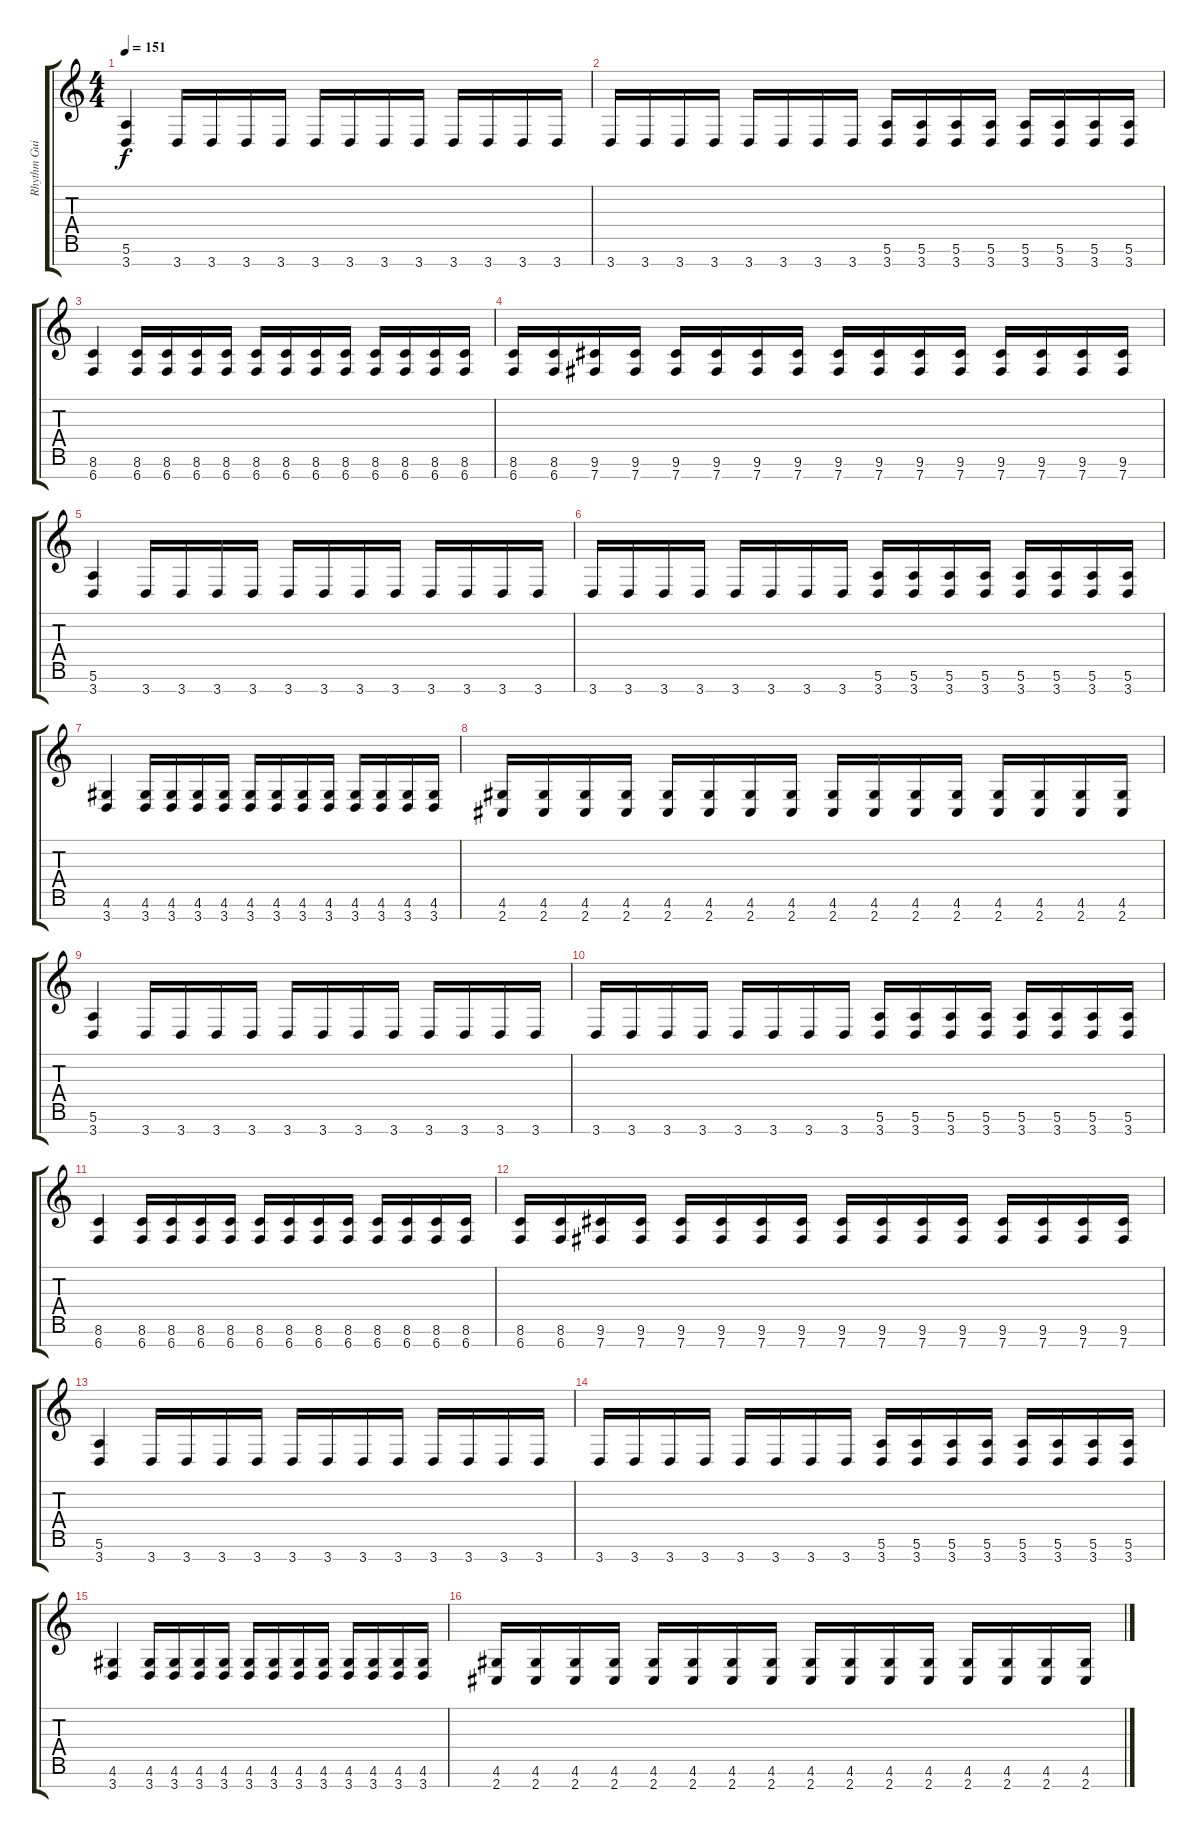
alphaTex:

\track ("Rhythm Guitar L" "Rhythm Gui") {instrument overdrivenguitar}
\staff {score tabs}
\tuning (E4 B3 G3 D3 A2 E2 B1) {hide}
\ts (4 4)
\tempo 151
\clef g2
\ks c
(5.6 3.7).4{dy f} 3.7.16 3.7.16 3.7.16 3.7.16 3.7.16 3.7.16 3.7.16 3.7.16 3.7.16 3.7.16 3.7.16 3.7.16 |
3.7.16 3.7.16 3.7.16 3.7.16 3.7.16 3.7.16 3.7.16 3.7.16 (5.6 3.7).16 (5.6 3.7).16 (5.6 3.7).16 (5.6 3.7).16 (5.6 3.7).16 (5.6 3.7).16 (5.6 3.7).16 (5.6 3.7).16 |
(8.6 6.7).4 (8.6 6.7).16 (8.6 6.7).16 (8.6 6.7).16 (8.6 6.7).16 (8.6 6.7).16 (8.6 6.7).16 (8.6 6.7).16 (8.6 6.7).16 (8.6 6.7).16 (8.6 6.7).16 (8.6 6.7).16 (8.6 6.7).16 |
(8.6 6.7).16 (8.6 6.7).16 (9.6 7.7).16 (9.6 7.7).16 (9.6 7.7).16 (9.6 7.7).16 (9.6 7.7).16 (9.6 7.7).16 (9.6 7.7).16 (9.6 7.7).16 (9.6 7.7).16 (9.6 7.7).16 (9.6 7.7).16 (9.6 7.7).16 (9.6 7.7).16 (9.6 7.7).16 |
(5.6 3.7).4 3.7.16 3.7.16 3.7.16 3.7.16 3.7.16 3.7.16 3.7.16 3.7.16 3.7.16 3.7.16 3.7.16 3.7.16 |
3.7.16 3.7.16 3.7.16 3.7.16 3.7.16 3.7.16 3.7.16 3.7.16 (5.6 3.7).16 (5.6 3.7).16 (5.6 3.7).16 (5.6 3.7).16 (5.6 3.7).16 (5.6 3.7).16 (5.6 3.7).16 (5.6 3.7).16 |
(4.6 3.7).4 (4.6 3.7).16 (4.6 3.7).16 (4.6 3.7).16 (4.6 3.7).16 (4.6 3.7).16 (4.6 3.7).16 (4.6 3.7).16 (4.6 3.7).16 (4.6 3.7).16 (4.6 3.7).16 (4.6 3.7).16 (4.6 3.7).16 |
(4.6 2.7).16 (4.6 2.7).16 (4.6 2.7).16 (4.6 2.7).16 (4.6 2.7).16 (4.6 2.7).16 (4.6 2.7).16 (4.6 2.7).16 (4.6 2.7).16 (4.6 2.7).16 (4.6 2.7).16 (4.6 2.7).16 (4.6 2.7).16 (4.6 2.7).16 (4.6 2.7).16 (4.6 2.7).16 |
(5.6 3.7).4 3.7.16 3.7.16 3.7.16 3.7.16 3.7.16 3.7.16 3.7.16 3.7.16 3.7.16 3.7.16 3.7.16 3.7.16 |
3.7.16 3.7.16 3.7.16 3.7.16 3.7.16 3.7.16 3.7.16 3.7.16 (5.6 3.7).16 (5.6 3.7).16 (5.6 3.7).16 (5.6 3.7).16 (5.6 3.7).16 (5.6 3.7).16 (5.6 3.7).16 (5.6 3.7).16 |
(8.6 6.7).4 (8.6 6.7).16 (8.6 6.7).16 (8.6 6.7).16 (8.6 6.7).16 (8.6 6.7).16 (8.6 6.7).16 (8.6 6.7).16 (8.6 6.7).16 (8.6 6.7).16 (8.6 6.7).16 (8.6 6.7).16 (8.6 6.7).16 |
(8.6 6.7).16 (8.6 6.7).16 (9.6 7.7).16 (9.6 7.7).16 (9.6 7.7).16 (9.6 7.7).16 (9.6 7.7).16 (9.6 7.7).16 (9.6 7.7).16 (9.6 7.7).16 (9.6 7.7).16 (9.6 7.7).16 (9.6 7.7).16 (9.6 7.7).16 (9.6 7.7).16 (9.6 7.7).16 |
(5.6 3.7).4 3.7.16 3.7.16 3.7.16 3.7.16 3.7.16 3.7.16 3.7.16 3.7.16 3.7.16 3.7.16 3.7.16 3.7.16 |
3.7.16 3.7.16 3.7.16 3.7.16 3.7.16 3.7.16 3.7.16 3.7.16 (5.6 3.7).16 (5.6 3.7).16 (5.6 3.7).16 (5.6 3.7).16 (5.6 3.7).16 (5.6 3.7).16 (5.6 3.7).16 (5.6 3.7).16 |
(4.6 3.7).4 (4.6 3.7).16 (4.6 3.7).16 (4.6 3.7).16 (4.6 3.7).16 (4.6 3.7).16 (4.6 3.7).16 (4.6 3.7).16 (4.6 3.7).16 (4.6 3.7).16 (4.6 3.7).16 (4.6 3.7).16 (4.6 3.7).16 |
(4.6 2.7).16 (4.6 2.7).16 (4.6 2.7).16 (4.6 2.7).16 (4.6 2.7).16 (4.6 2.7).16 (4.6 2.7).16 (4.6 2.7).16 (4.6 2.7).16 (4.6 2.7).16 (4.6 2.7).16 (4.6 2.7).16 (4.6 2.7).16 (4.6 2.7).16 (4.6 2.7).16 (4.6 2.7).16
